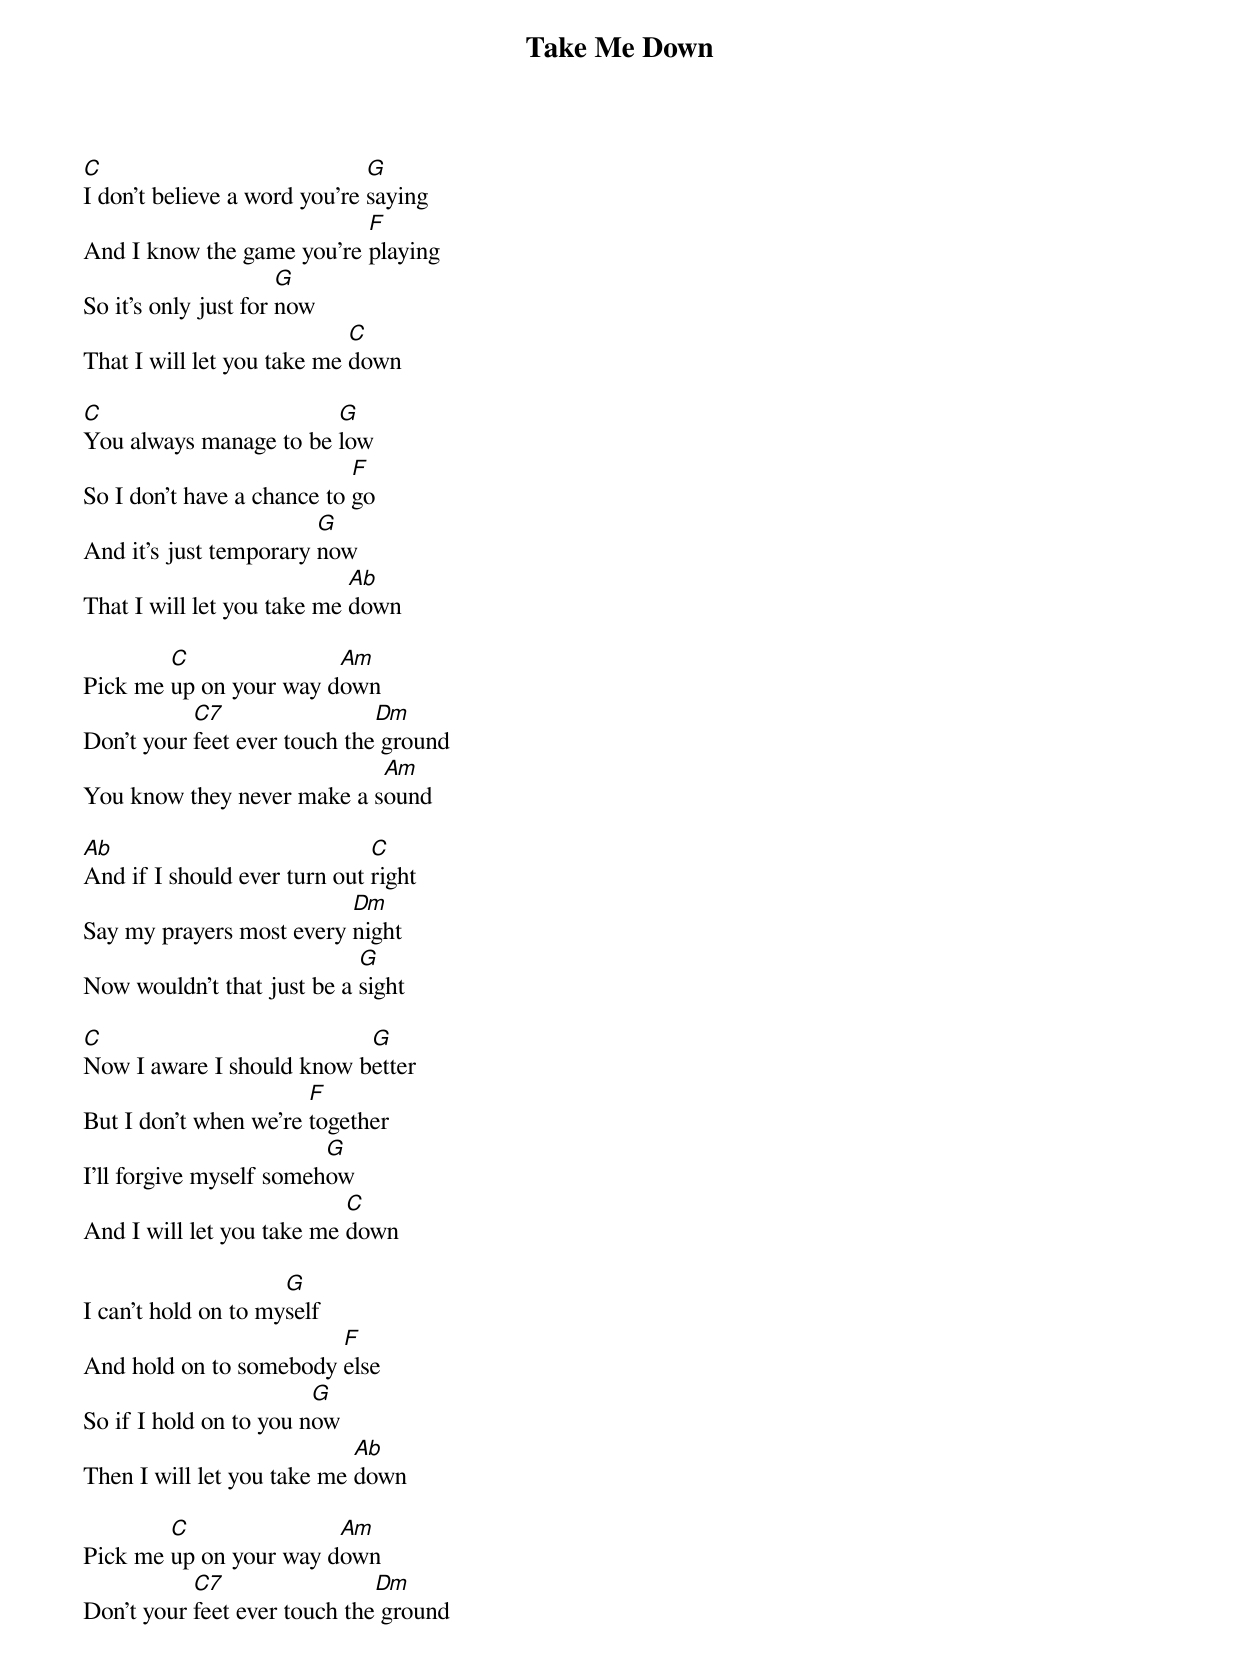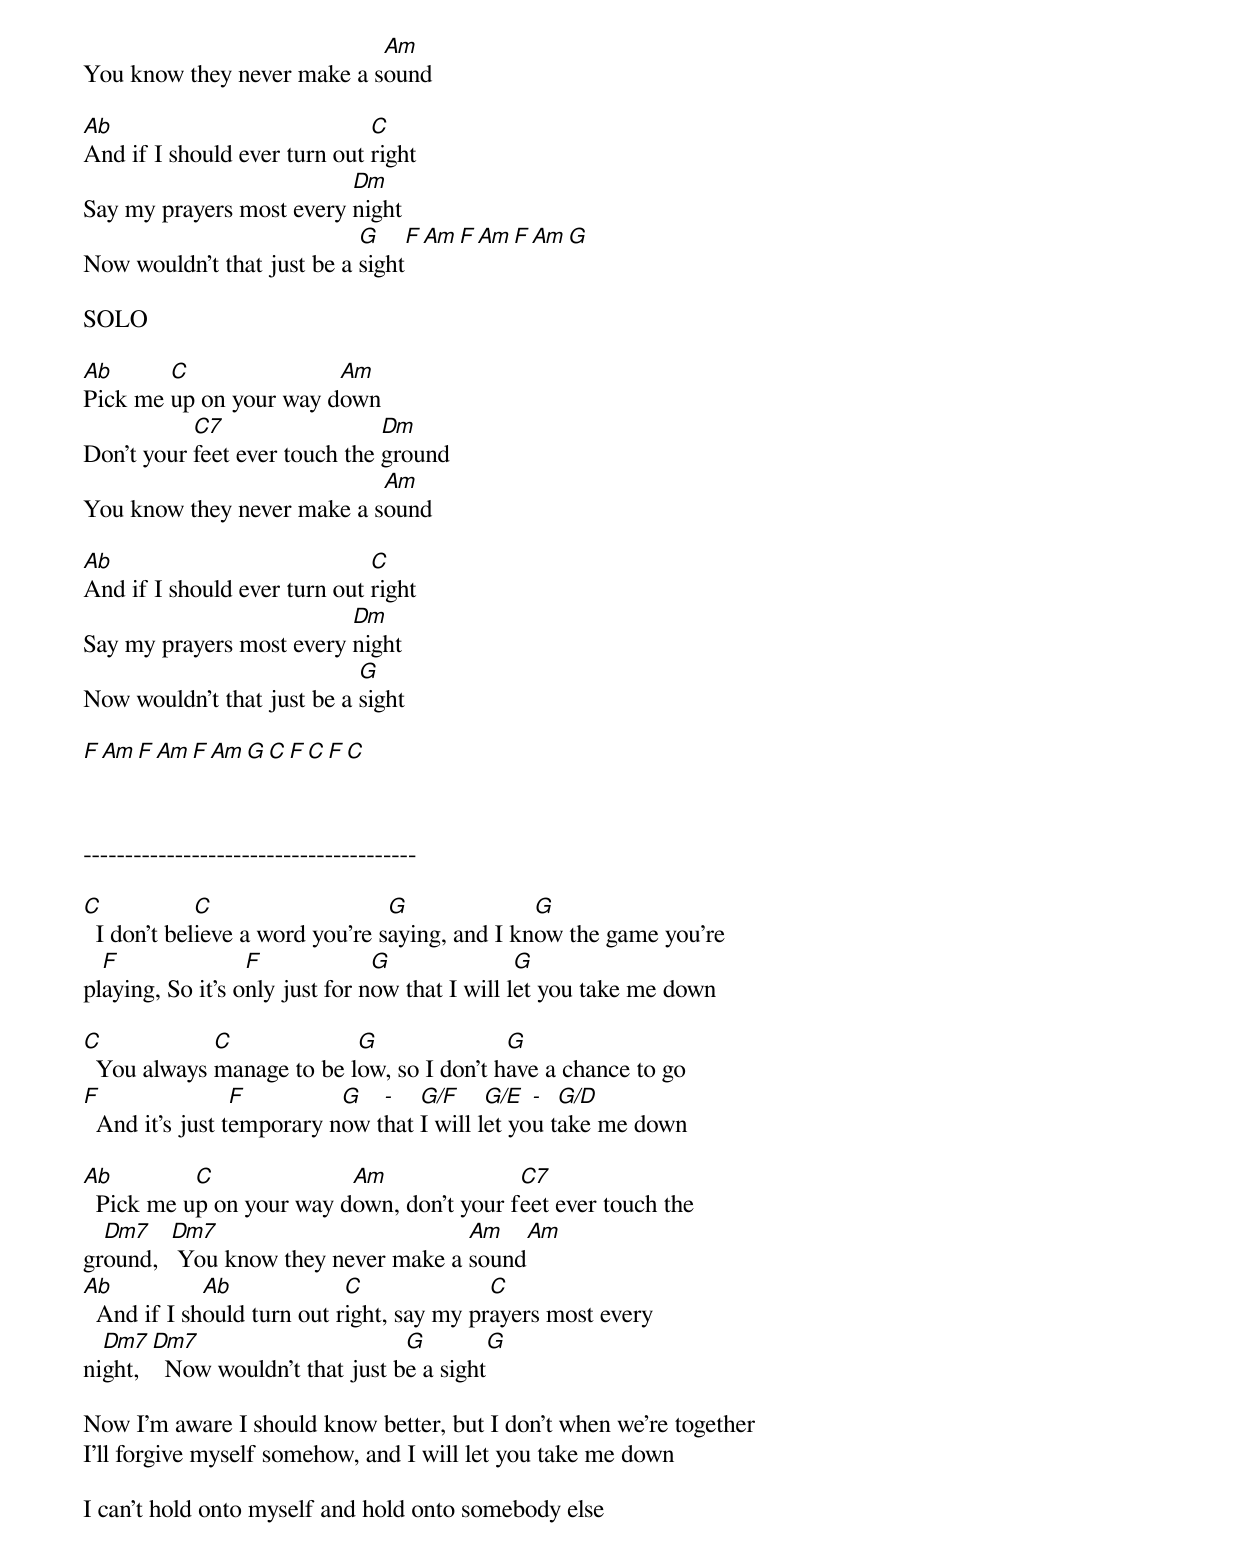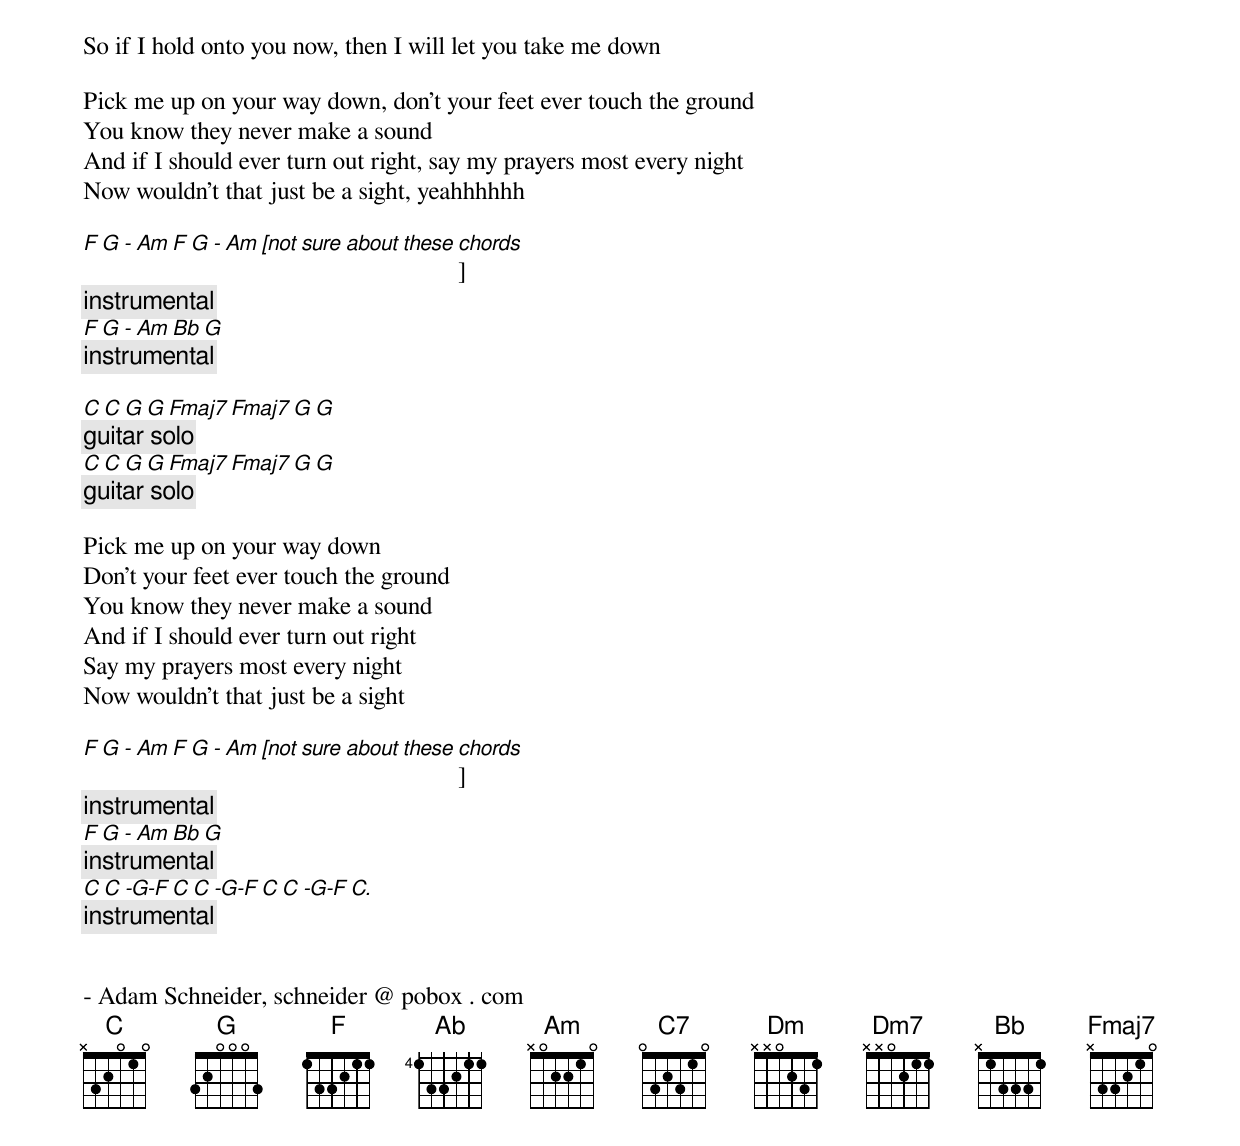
Take Me Down

C                             G
I don't believe a word you're saying
                           F
And I know the game you're playing
                      G
So it's only just for now
                            C
That I will let you take me down

C                       G
You always manage to be low
                            F
So I don't have a chance to go
                        G
And it's just temporary now
                            Ab
That I will let you take me down

        C               Am
Pick me up on your way down
           C7                 Dm
Don't your feet ever touch the ground
                            Am
You know they never make a sound

Ab                            C
And if I should ever turn out right
                          Dm
Say my prayers most every night
                            G
Now wouldn't that just be a sight

C                          G
Now I aware I should know better
                       F
But I don't when we're together
                         G
I'll forgive myself somehow
                           C
And I will let you take me down

                     G
I can't hold on to myself
                        F
And hold on to somebody else
                        G
So if I hold on to you now
                            Ab
Then I will let you take me down

        C               Am
Pick me up on your way down
           C7                 Dm
Don't your feet ever touch the ground
                            Am
You know they never make a sound

Ab                            C
And if I should ever turn out right
                          Dm
Say my prayers most every night
                            G     F Am F Am F Am  G
Now wouldn't that just be a sight

SOLO

Ab      C               Am
Pick me up on your way down
           C7                  Dm
Don't your feet ever touch the ground
                            Am
You know they never make a sound

Ab                            C
And if I should ever turn out right
                          Dm
Say my prayers most every night
                            G
Now wouldn't that just be a sight

F Am F Am F Am  G   C F C F C



----------------------------------------

C            C                   G              G
  I don't believe a word you're saying, and I know the game you're
  F               F             G               G
playing, So it's only just for now that I will let you take me down

C            C             G               G
  You always manage to be low, so I don't have a chance to go
F                F         G   -   G/F     G/E  -  G/D
  And it's just temporary now that I will let you take me down

Ab         C              Am               C7
  Pick me up on your way down, don't your feet ever touch the
  Dm7    Dm7                         Am    Am
ground,   You know they never make a sound
Ab           Ab             C              C
  And if I should turn out right, say my prayers most every
  Dm7   Dm7                       G         G
night,    Now wouldn't that just be a sight

Now I'm aware I should know better, but I don't when we're together
I'll forgive myself somehow, and I will let you take me down

I can't hold onto myself and hold onto somebody else
So if I hold onto you now, then I will let you take me down

Pick me up on your way down, don't your feet ever touch the ground
You know they never make a sound
And if I should ever turn out right, say my prayers most every night
Now wouldn't that just be a sight, yeahhhhhh

F     G - Am     F     G - Am     [not sure about these chords]
[instrumental]
F     G - Am     Bb    G
[instrumental]

C   C   G   G   Fmaj7  Fmaj7   G   G
[guitar solo]
C   C   G   G   Fmaj7  Fmaj7   G   G
[guitar solo]

Pick me up on your way down
Don't your feet ever touch the ground
You know they never make a sound
And if I should ever turn out right
Say my prayers most every night
Now wouldn't that just be a sight

F     G - Am     F     G - Am     [not sure about these chords]
[instrumental]
F     G - Am     Bb    G
[instrumental]
C   C -G-F     C   C -G-F     C   C -G-F     C.
[instrumental]


- Adam Schneider, schneider @ pobox . com
